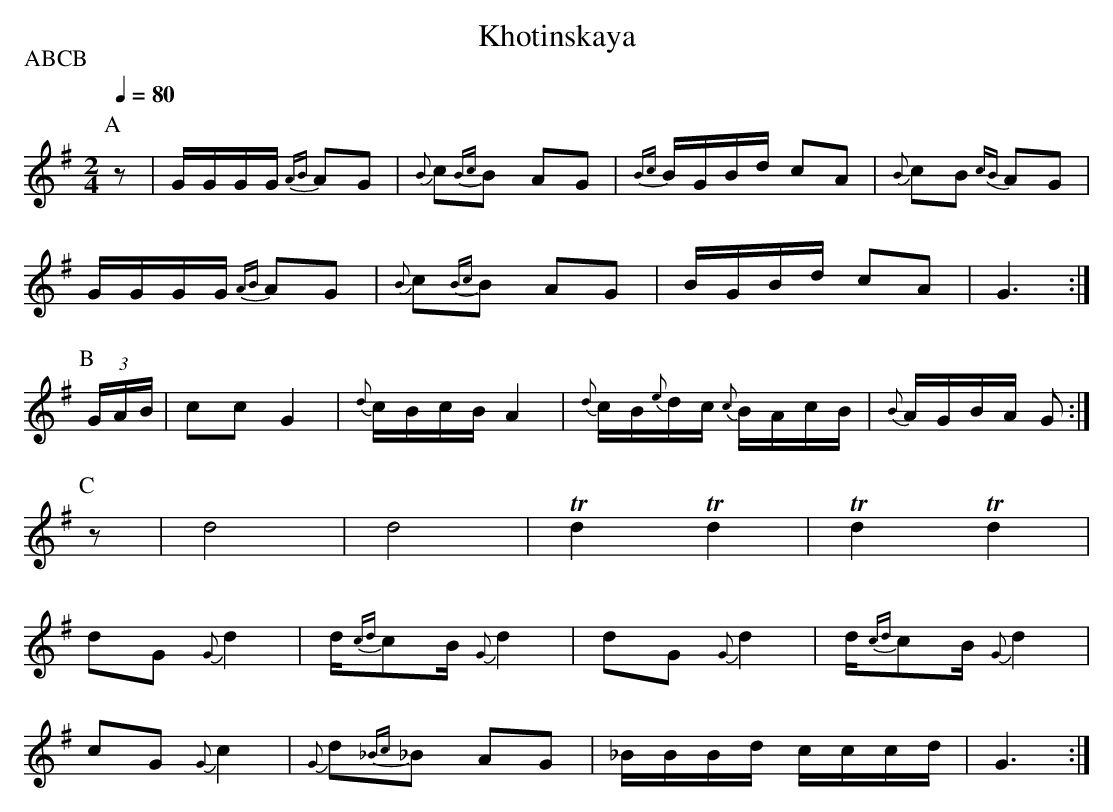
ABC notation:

X:1
T:Khotinskaya
M:2/4
L:1/16
Q:1/4=80
P:ABCB
K:G
P:A
  z2 |GGGG {AB}A2G2|{B}c2{Bc}B2    A2G2|{Bc}BGBd       c2A2|{B}c2B2   {cB}A2G2 |
      GGGG {AB}A2G2|{B}c2{Bc}B2    A2G2|    BGBd       c2A2|   G6             :|
P:B
(3GAB|c2c2     G4  |{d}cBcB        A4  |{d} cB{e}dc {c}BAcB|{B}AGBA         G2:|
P:C
  z2 |d8           |   d8              |   Td4        Td4  |  Td4         Td4  |
      d2G2  {G}d4  |   d{cd}c2B {G}d4  |    d2G2    {G}d4  |   d{cd}c2B {G}d4  |
      c2G2  {G}c4  |{G}d2{_Bc}_B2  A2G2|   _BBBd       cccd|   G6             :|

These Turkish songs are TSTT-pentachordal.  Minor tetrachordal and
pentachordal tunes seem to be rare in Scotland.
